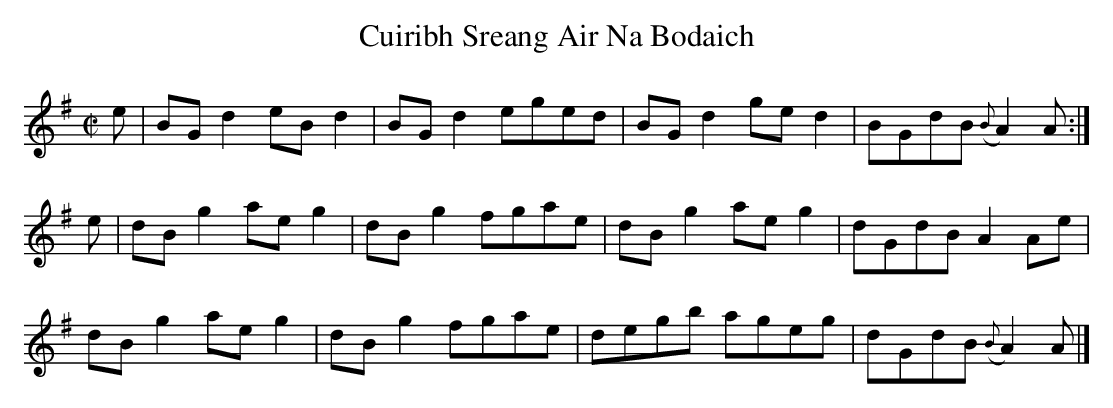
X:1
T:Cuiribh Sreang Air Na Bodaich
M:C|
L:1/8
K:A Dorian
e|BGd2 eBd2|BGd2 eged|BGd2 ged2|BGdB ({B}A2)A:|
e|dBg2 aeg2|dBg2 fgae|dBg2 aeg2|dGdB     A2 Ae|
dBg2 aeg2|dBg2 fgae|degb ageg|dGdB {(B}A2)A|]
